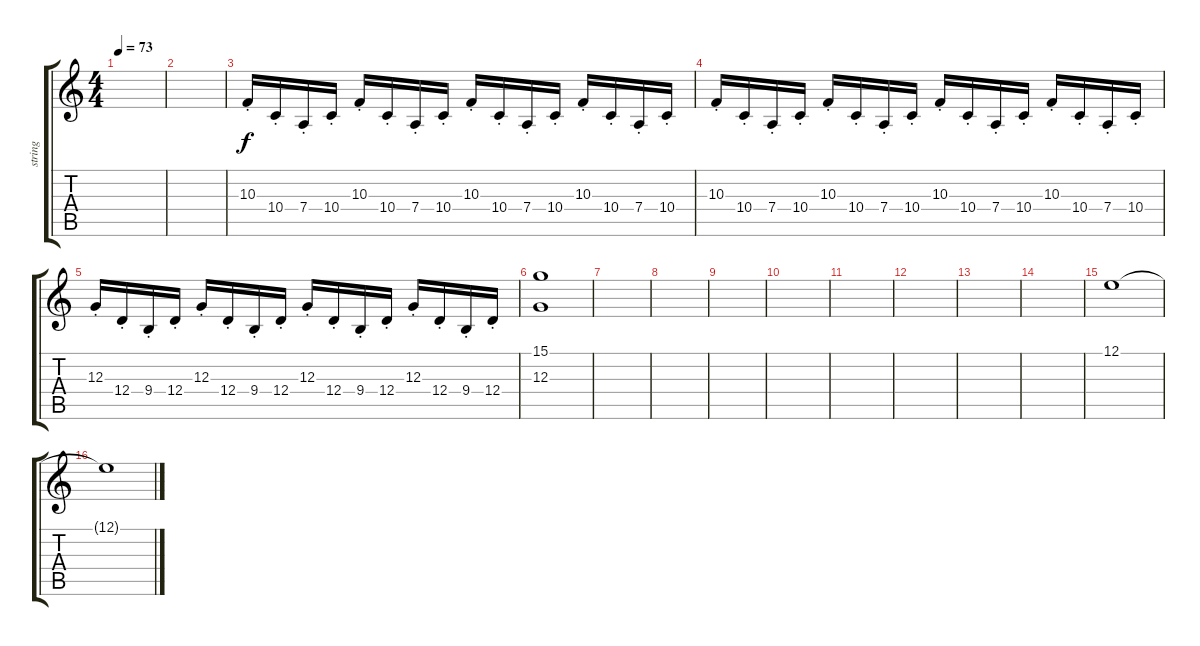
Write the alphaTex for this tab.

\track ("string" "string") {instrument stringensemble1}
\staff {score tabs}
\tuning (E4 B3 G3 D3 A2 E2) {hide}
\ts (4 4)
\tempo 73
\clef g2
\ks c
|
|
10.3{st}.16{volume 14} 10.4{st}.16 7.4{st}.16 10.4{st}.16 10.3{st}.16 10.4{st}.16 7.4{st}.16 10.4{st}.16 10.3{st}.16 10.4{st}.16 7.4{st}.16 10.4{st}.16 10.3{st}.16 10.4{st}.16 7.4{st}.16 10.4{st}.16 |
10.3{st}.16 10.4{st}.16 7.4{st}.16 10.4{st}.16 10.3{st}.16 10.4{st}.16 7.4{st}.16 10.4{st}.16 10.3{st}.16 10.4{st}.16 7.4{st}.16 10.4{st}.16 10.3{st}.16 10.4{st}.16 7.4{st}.16 10.4{st}.16 |
12.3{st}.16 12.4{st}.16 9.4{st}.16 12.4{st}.16 12.3{st}.16 12.4{st}.16 9.4{st}.16 12.4{st}.16 12.3{st}.16 12.4{st}.16 9.4{st}.16 12.4{st}.16 12.3{st}.16 12.4{st}.16 9.4{st}.16 12.4{st}.16 |
(15.1 12.3).1 |
|
|
|
|
|
|
|
|
12.1.1{volume 11} |
12.1{t}.1
